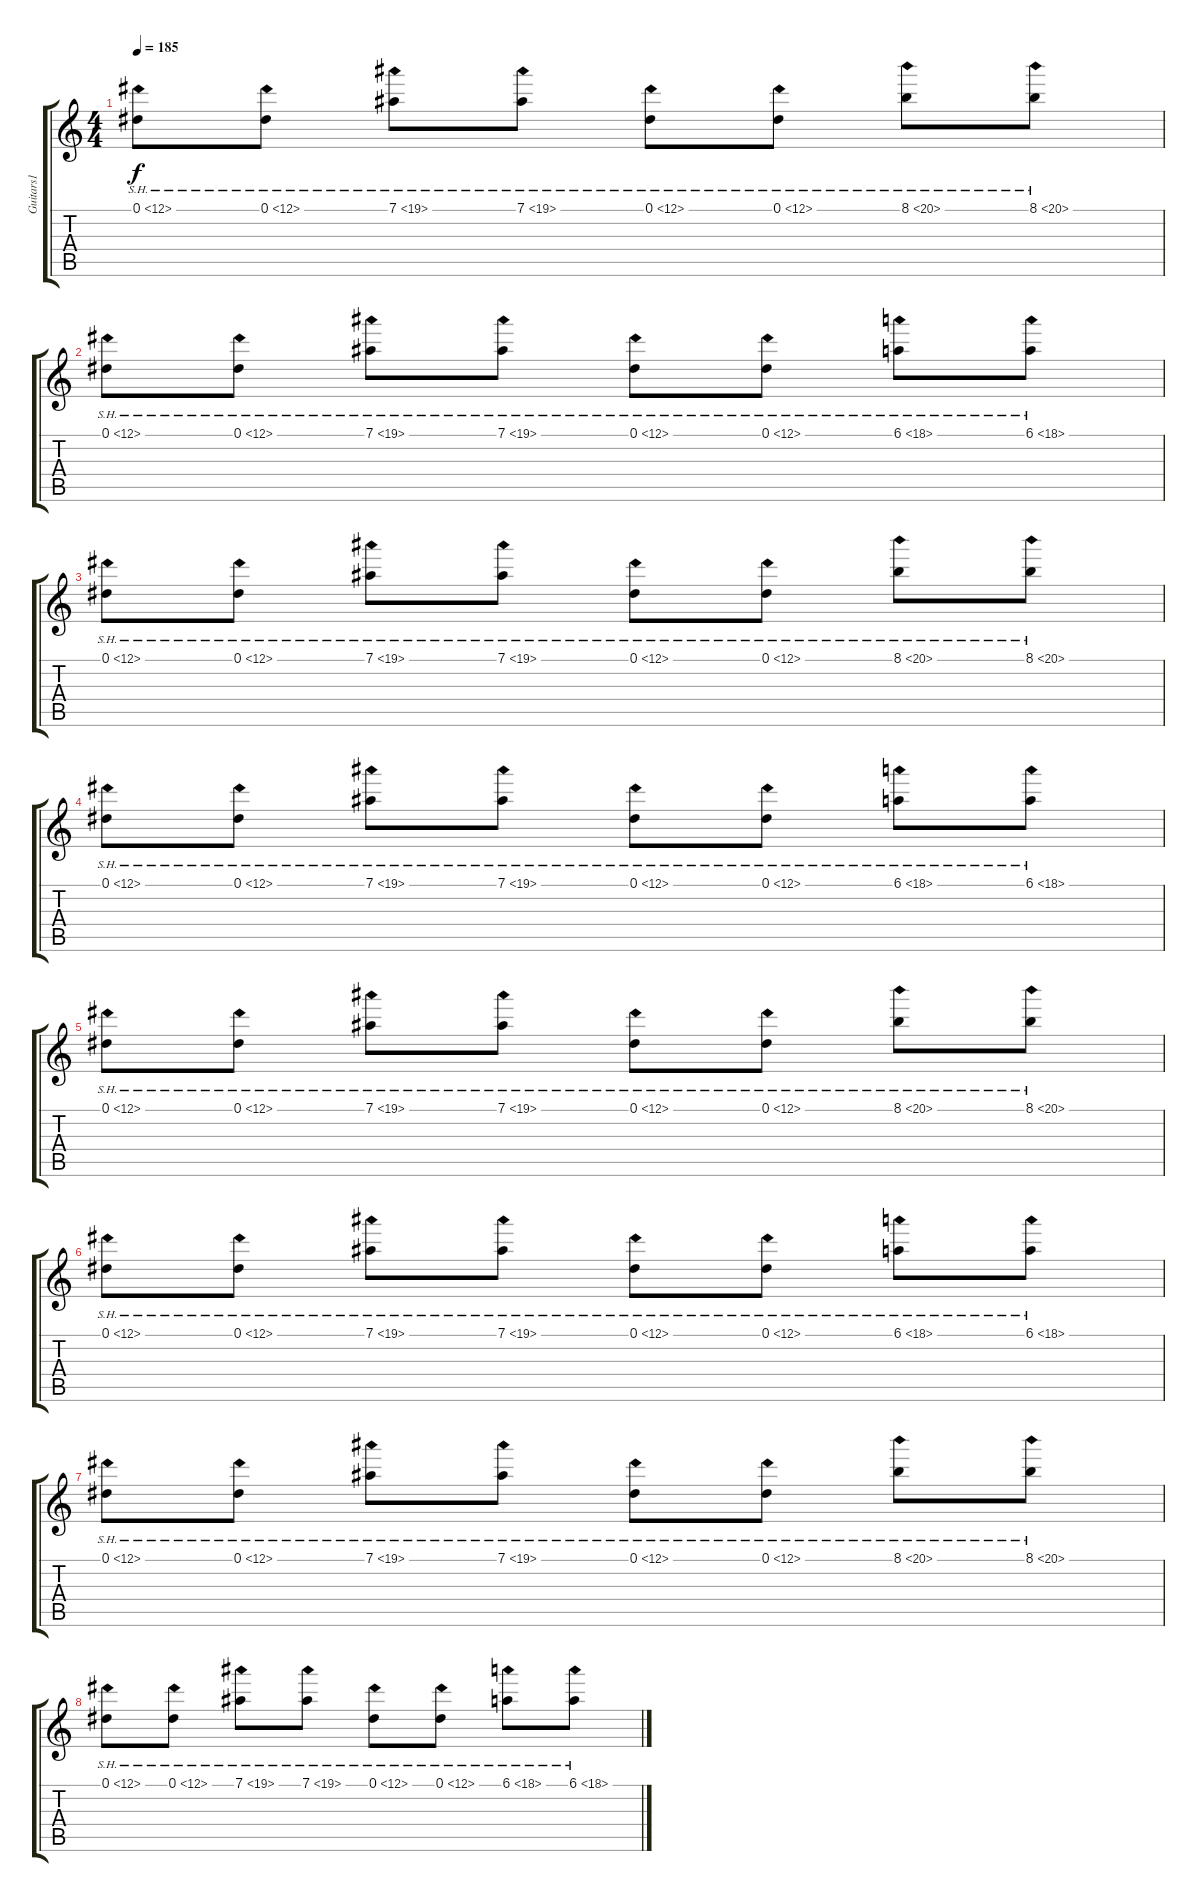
\track ("Guitars1" "Guitars1") {instrument distortionguitar}
\staff {score tabs}
\tuning (Eb4 Bb3 Gb3 Db3 Ab2 Eb2) {hide}
\ts (4 4)
\tempo 185
\clef g2
\ks c
0.1{sh 12}.8{dy f} 0.1{sh 12}.8 7.1{sh 12}.8 7.1{sh 12}.8 0.1{sh 12}.8 0.1{sh 12}.8 8.1{sh 12}.8 8.1{sh 12}.8 |
0.1{sh 12}.8 0.1{sh 12}.8 7.1{sh 12}.8 7.1{sh 12}.8 0.1{sh 12}.8 0.1{sh 12}.8 6.1{sh 12}.8 6.1{sh 12}.8 |
0.1{sh 12}.8 0.1{sh 12}.8 7.1{sh 12}.8 7.1{sh 12}.8 0.1{sh 12}.8 0.1{sh 12}.8 8.1{sh 12}.8 8.1{sh 12}.8 |
0.1{sh 12}.8 0.1{sh 12}.8 7.1{sh 12}.8 7.1{sh 12}.8 0.1{sh 12}.8 0.1{sh 12}.8 6.1{sh 12}.8 6.1{sh 12}.8 |
0.1{sh 12}.8 0.1{sh 12}.8 7.1{sh 12}.8 7.1{sh 12}.8 0.1{sh 12}.8 0.1{sh 12}.8 8.1{sh 12}.8 8.1{sh 12}.8 |
0.1{sh 12}.8 0.1{sh 12}.8 7.1{sh 12}.8 7.1{sh 12}.8 0.1{sh 12}.8 0.1{sh 12}.8 6.1{sh 12}.8 6.1{sh 12}.8 |
0.1{sh 12}.8 0.1{sh 12}.8 7.1{sh 12}.8 7.1{sh 12}.8 0.1{sh 12}.8 0.1{sh 12}.8 8.1{sh 12}.8 8.1{sh 12}.8 |
0.1{sh 12}.8 0.1{sh 12}.8 7.1{sh 12}.8 7.1{sh 12}.8 0.1{sh 12}.8 0.1{sh 12}.8 6.1{sh 12}.8 6.1{sh 12}.8
